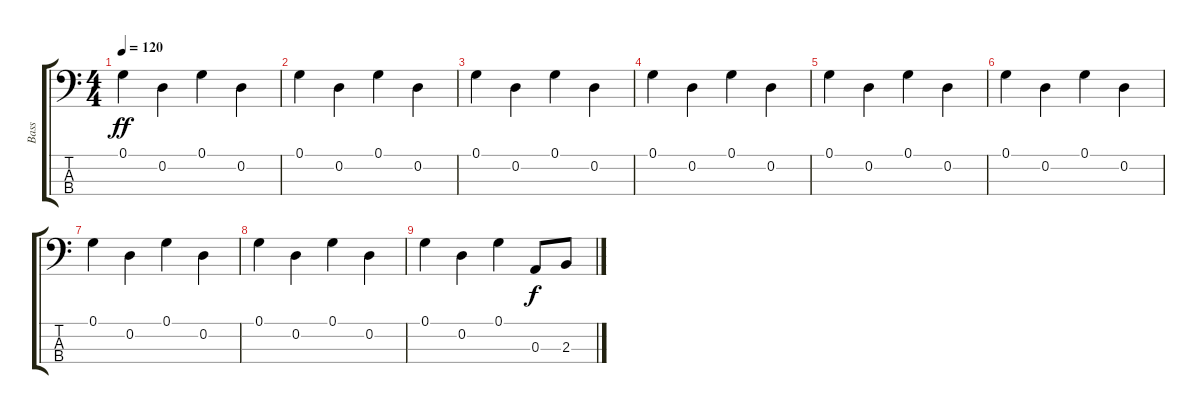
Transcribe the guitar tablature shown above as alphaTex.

\track ("Bass" "Bass") {instrument electricbassfinger}
\staff {score tabs}
\tuning (G2 D2 A1 E1) {hide}
\ts (4 4)
\tempo 120
\clef f4
\ks c
0.1.4{dy ff} 0.2.4 0.1.4 0.2.4 |
0.1.4 0.2.4 0.1.4 0.2.4 |
0.1.4 0.2.4 0.1.4 0.2.4 |
0.1.4 0.2.4 0.1.4 0.2.4 |
0.1.4 0.2.4 0.1.4 0.2.4 |
0.1.4 0.2.4 0.1.4 0.2.4 |
0.1.4 0.2.4 0.1.4 0.2.4 |
0.1.4 0.2.4 0.1.4 0.2.4 |
0.1.4{volume 0} 0.2.4 0.1.4 0.3.8{dy f} 2.3.8
